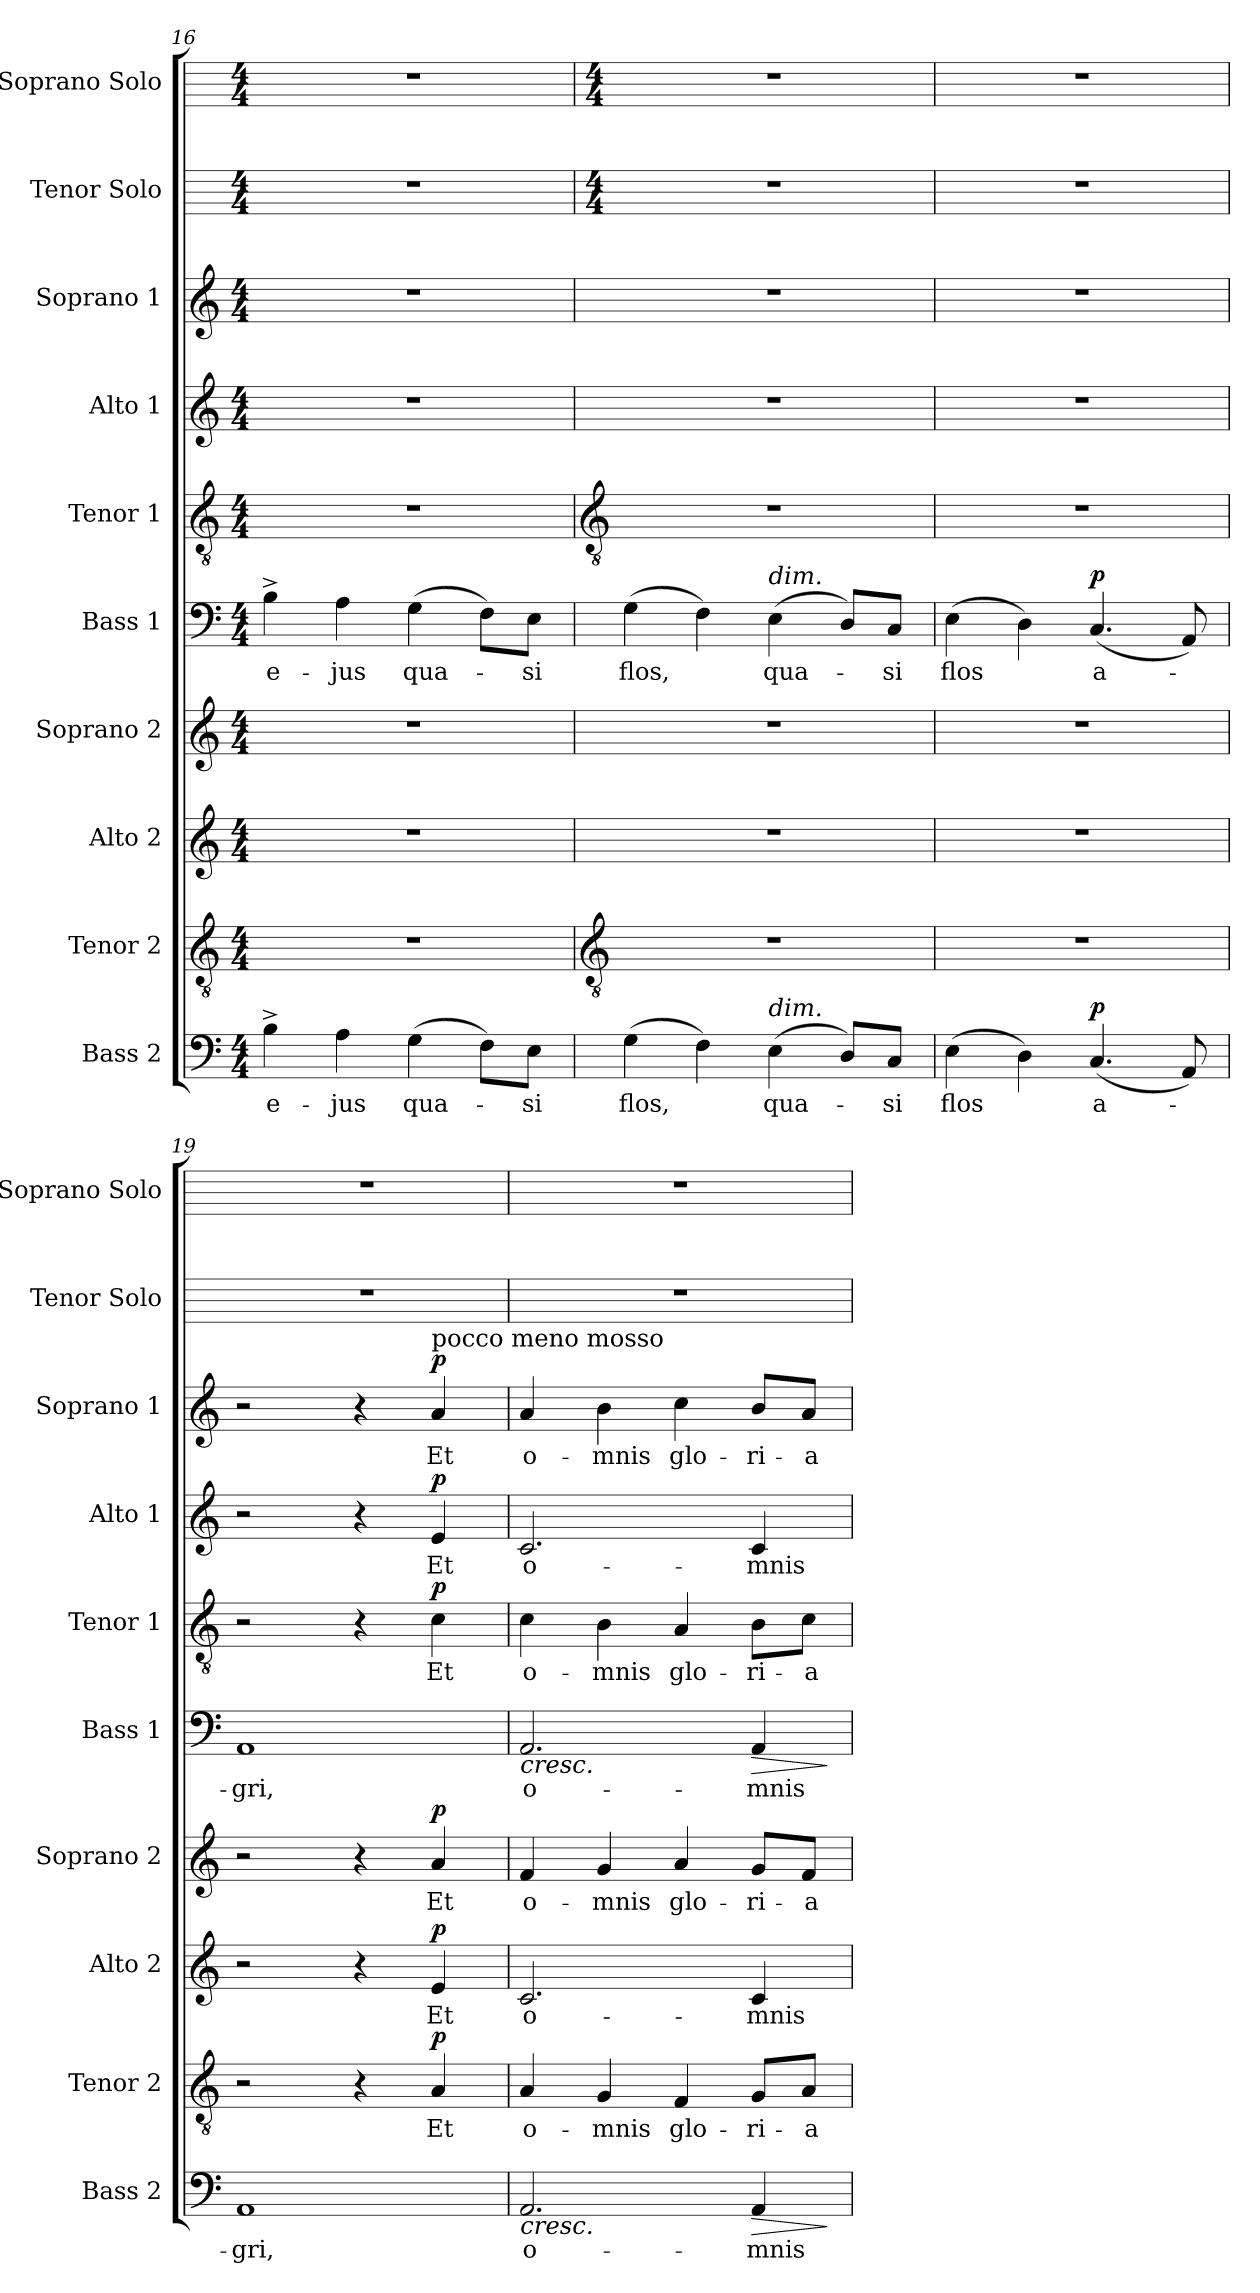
**kern	**text	**dynam	**kern	**text	**dynam	**kern	**text	**dynam	**kern	**text	**dynam	**kern	**text	**dynam	**kern	**text	**dynam	**kern	**text	**dynam	**kern	**text	**dynam	**kern	**kern
*part10	*part10	*part10	*part9	*part9	*part9	*part8	*part8	*part8	*part7	*part7	*part7	*part6	*part6	*part6	*part5	*part5	*part5	*part4	*part4	*part4	*part3	*part3	*part3	*part2	*part1
*staff10	*staff10	*staff10	*staff9	*staff9	*staff9	*staff8	*staff8	*staff8	*staff7	*staff7	*staff7	*staff6	*staff6	*staff6	*staff5	*staff5	*staff5	*staff4	*staff4	*staff4	*staff3	*staff3	*staff3	*staff2	*staff1
*I"Bass 2	*	*	*I"Tenor 2	*	*	*I"Alto 2	*	*	*I"Soprano 2	*	*	*I"Bass 1	*	*	*I"Tenor 1	*	*	*I"Alto 1	*	*	*I"Soprano 1	*	*	*I"Tenor Solo	*I"Soprano Solo
*I'Bass 2	*	*	*I'Tenor 2	*	*	*I'Alto 2	*	*	*I'Soprano 2	*	*	*I'Bass 1	*	*	*I'Tenor 1	*	*	*I'Alto 1	*	*	*I'Soprano 1	*	*	*I'Tenor Solo	*I'Soprano Solo
*clefF4	*	*	*clefGv2	*	*	*clefG2	*	*	*clefG2	*	*	*clefF4	*	*	*clefGv2	*	*	*clefG2	*	*	*clefG2	*	*	*	*
*k[]	*	*	*k[]	*	*	*k[]	*	*	*k[]	*	*	*k[]	*	*	*k[]	*	*	*k[]	*	*	*k[]	*	*	*	*
*C:	*	*	*C:	*	*	*C:	*	*	*C:	*	*	*C:	*	*	*C:	*	*	*C:	*	*	*C:	*	*	*	*
*M4/4	*	*	*M4/4	*	*	*M4/4	*	*	*M4/4	*	*	*M4/4	*	*	*M4/4	*	*	*M4/4	*	*	*M4/4	*	*	*M4/4	*M4/4
=16	=16	=16	=16	=16	=16	=16	=16	=16	=16	=16	=16	=16	=16	=16	=16	=16	=16	=16	=16	=16	=16	=16	=16	=16	=16
!	!LO:LY:b	!	!	!	!	!	!	!	!	!	!	!	!LO:LY:b	!	!	!	!	!	!	!	!	!	!	!	!
4B^	e-	.	1r	.	.	1r	.	.	1r	.	.	4B^	e-	.	1r	.	.	1r	.	.	1r	.	.	1r	1r
!	!LO:LY:b	!	!	!	!	!	!	!	!	!	!	!	!LO:LY:b	!	!	!	!	!	!	!	!	!	!	!	!
4A	-jus	.	.	.	.	.	.	.	.	.	.	4A	-jus	.	.	.	.	.	.	.	.	.	.	.	.
!	!LO:LY:b	!	!	!	!	!	!	!	!	!	!	!	!LO:LY:b	!	!	!	!	!	!	!	!	!	!	!	!
(>4G	qua-	.	.	.	.	.	.	.	.	.	.	(>4G	qua-	.	.	.	.	.	.	.	.	.	.	.	.
8F\L)	.	.	.	.	.	.	.	.	.	.	.	8F\L)	.	.	.	.	.	.	.	.	.	.	.	.	.
!	!LO:LY:b	!	!	!	!	!	!	!	!	!	!	!	!LO:LY:b	!	!	!	!	!	!	!	!	!	!	!	!
8E\J	-si	.	.	.	.	.	.	.	.	.	.	8E\J	-si	.	.	.	.	.	.	.	.	.	.	.	.
!!LO:LB:g=z
=17	=17	=17	=17	=17	=17	=17	=17	=17	=17	=17	=17	=17	=17	=17	=17	=17	=17	=17	=17	=17	=17	=17	=17	=17	=17
*	*	*	*clefGv2	*	*	*	*	*	*	*	*	*	*	*	*clefGv2	*	*	*	*	*	*	*	*	*	*
*	*	*	*	*	*	*	*	*	*	*	*	*	*	*	*	*	*	*	*	*	*	*	*	*M4/4	*M4/4
!	!LO:LY:b	!	!	!	!	!	!	!	!	!	!	!	!LO:LY:b	!	!	!	!	!	!	!	!	!	!	!	!
(>4G	flos,	.	1r	.	.	1r	.	.	1r	.	.	(>4G	flos,	.	1r	.	.	1r	.	.	1r	.	.	1r	1r
4F)	.	.	.	.	.	.	.	.	.	.	.	4F)	.	.	.	.	.	.	.	.	.	.	.	.	.
!	!	!	!	!	!	!	!	!	!	!	!	!LO:TX:a:i:t=dim.	!	!	!	!	!	!	!	!	!	!	!	!	!
!LO:TX:a:i:t=dim.	!	!	!	!	!	!	!	!	!	!	!	!	!	!	!	!	!	!	!	!	!	!	!	!	!
!	!LO:LY:b	!	!	!	!	!	!	!	!	!	!	!	!LO:LY:b	!	!	!	!	!	!	!	!	!	!	!	!
(>4E	qua-	.	.	.	.	.	.	.	.	.	.	(>4E	qua-	.	.	.	.	.	.	.	.	.	.	.	.
8D/L)	.	.	.	.	.	.	.	.	.	.	.	8D/L)	.	.	.	.	.	.	.	.	.	.	.	.	.
!	!LO:LY:b	!	!	!	!	!	!	!	!	!	!	!	!LO:LY:b	!	!	!	!	!	!	!	!	!	!	!	!
8C/J	-si	.	.	.	.	.	.	.	.	.	.	8C/J	-si	.	.	.	.	.	.	.	.	.	.	.	.
=18	=18	=18	=18	=18	=18	=18	=18	=18	=18	=18	=18	=18	=18	=18	=18	=18	=18	=18	=18	=18	=18	=18	=18	=18	=18
!	!LO:LY:b	!	!	!	!	!	!	!	!	!	!	!	!LO:LY:b	!	!	!	!	!	!	!	!	!	!	!	!
(>4E	flos	.	1r	.	.	1r	.	.	1r	.	.	(>4E	flos	.	1r	.	.	1r	.	.	1r	.	.	1r	1r
4D)	.	.	.	.	.	.	.	.	.	.	.	4D)	.	.	.	.	.	.	.	.	.	.	.	.	.
!	!LO:LY:b	!LO:DY:a	!	!	!	!	!	!	!	!	!	!	!LO:LY:b	!LO:DY:a	!	!	!	!	!	!	!	!	!	!	!
(<4.C	a-	p	.	.	.	.	.	.	.	.	.	(<4.C	a-	p	.	.	.	.	.	.	.	.	.	.	.
8AA)	.	.	.	.	.	.	.	.	.	.	.	8AA)	.	.	.	.	.	.	.	.	.	.	.	.	.
=19	=19	=19	=19	=19	=19	=19	=19	=19	=19	=19	=19	=19	=19	=19	=19	=19	=19	=19	=19	=19	=19	=19	=19	=19	=19
!	!LO:LY:b	!	!	!	!	!	!	!	!	!	!	!	!LO:LY:b	!	!	!	!	!	!	!	!	!	!	!	!
1AA	-gri,	.	2r	.	.	2r	.	.	2r	.	.	1AA	-gri,	.	2r	.	.	2r	.	.	2r	.	.	1r	1r
.	.	.	4r	.	.	4r	.	.	4r	.	.	.	.	.	4r	.	.	4r	.	.	4r	.	.	.	.
!	!	!	!	!	!	!	!	!	!	!	!	!	!	!	!	!	!	!	!	!	!LO:TX:a:t=pocco meno mosso	!	!	!	!
!	!	!	!	!LO:LY:b	!LO:DY:a	!	!LO:LY:b	!LO:DY:a	!	!LO:LY:b	!LO:DY:a	!	!	!	!	!LO:LY:b	!LO:DY:a	!	!LO:LY:b	!LO:DY:a	!	!LO:LY:b	!LO:DY:a	!	!
.	.	.	4A	Et	p	4e	Et	p	4a	Et	p	.	.	.	4c	Et	p	4e	Et	p	4a	Et	p	.	.
=20	=20	=20	=20	=20	=20	=20	=20	=20	=20	=20	=20	=20	=20	=20	=20	=20	=20	=20	=20	=20	=20	=20	=20	=20	=20
!	!LO:LY:b	!LO:HP:b	!	!LO:LY:b	!	!	!LO:LY:b	!	!	!LO:LY:b	!	!	!LO:LY:b	!LO:HP:b	!	!LO:LY:b	!	!	!LO:LY:b	!	!	!LO:LY:b	!	!	!
2.AA	o-	<	4A	o-	.	2.c	o-	.	4f	o-	.	2.AA	o-	<	4c	o-	.	2.c	o-	.	4a	o-	.	1r	1r
!	!	!	!	!LO:LY:b	!	!	!	!	!	!LO:LY:b	!	!	!	!	!	!LO:LY:b	!	!	!	!	!	!LO:LY:b	!	!	!
.	.	.	4G	-mnis	.	.	.	.	4g	-mnis	.	.	.	.	4B	-mnis	.	.	.	.	4b	-mnis	.	.	.
!	!	!	!	!LO:LY:b	!	!	!	!	!	!LO:LY:b	!	!	!	!	!	!LO:LY:b	!	!	!	!	!	!LO:LY:b	!	!	!
.	.	.	4F	glo-	.	.	.	.	4a	glo-	.	.	.	.	4A	glo-	.	.	.	.	4cc	glo-	.	.	.
!	!LO:LY:b	!LO:HP:b	!	!LO:LY:b	!	!	!LO:LY:b	!	!	!LO:LY:b	!	!	!LO:LY:b	!LO:HP:b	!	!LO:LY:b	!	!	!LO:LY:b	!	!	!LO:LY:b	!	!	!
4AA	-mnis	>	8G/L	-ri-	.	4c	-mnis	.	8g/L	-ri-	.	4AA	-mnis	>	8B\L	-ri-	.	4c	-mnis	.	8b/L	-ri-	.	.	.
!	!	!	!	!LO:LY:b	!	!	!	!	!	!LO:LY:b	!	!	!	!	!	!LO:LY:b	!	!	!	!	!	!LO:LY:b	!	!	!
.	.	.	8A/J	-a	.	.	.	.	8f/J	-a	.	.	.	.	8c\J	-a	.	.	.	.	8a/J	-a	.	.	.
.	.	[ ]	.	.	.	.	.	.	.	.	.	.	.	[ ]	.	.	.	.	.	.	.	.	.	.	.
=	=	=	=	=	=	=	=	=	=	=	=	=	=	=	=	=	=	=	=	=	=	=	=	=	=
*-	*-	*-	*-	*-	*-	*-	*-	*-	*-	*-	*-	*-	*-	*-	*-	*-	*-	*-	*-	*-	*-	*-	*-	*-	*-
